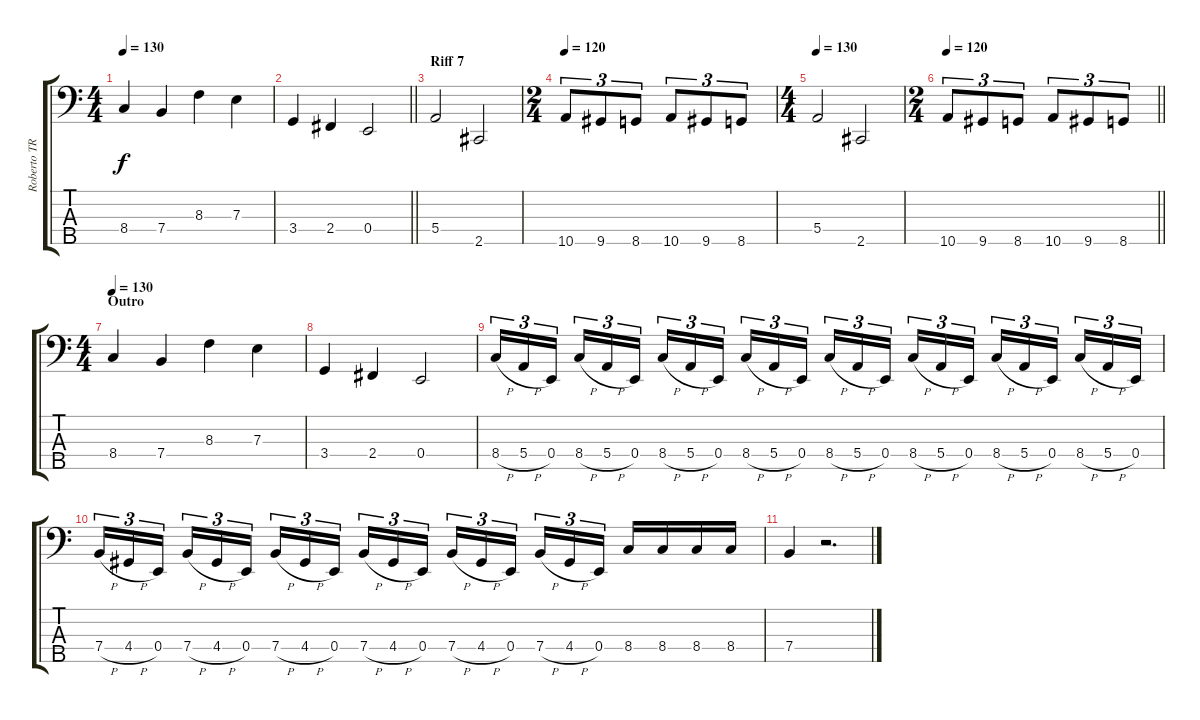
\track ("Roberto TRUJILLO" "Roberto TR") {instrument electricbassfinger}
\staff {score tabs}
\tuning (G2 D2 A1 E1 B0) {hide}
\ts (4 4)
\tempo 130
\clef f4
\ks c
8.4.4{dy f} 7.4.4 8.3.4 7.3.4 |
\barLineRight lightlight
3.4.4 2.4.4 0.4.2 |
\section ("" "Riff 7")
5.4.2 2.5.2 |
\ts (2 4)
\tempo 120
10.5.8{tu (3 2)} 9.5.8{tu (3 2)} 8.5.8{tu (3 2)} 10.5.8{tu (3 2)} 9.5.8{tu (3 2)} 8.5.8{tu (3 2)} |
\ts (4 4)
\tempo 130
5.4.2 2.5.2 |
\ts (2 4)
\tempo 120
\barLineRight lightlight
10.5.8{tu (3 2)} 9.5.8{tu (3 2)} 8.5.8{tu (3 2)} 10.5.8{tu (3 2)} 9.5.8{tu (3 2)} 8.5.8{tu (3 2)} |
\ts (4 4)
\section ("" "Outro")
\tempo 130
8.4.4 7.4.4 8.3.4 7.3.4 |
3.4.4 2.4.4 0.4.2 |
8.4{h}.16{tu (3 2)} 5.4{h}.16{tu (3 2)} 0.4.16{tu (3 2) beam splitsecondary} 8.4{h}.16{tu (3 2)} 5.4{h}.16{tu (3 2)} 0.4.16{tu (3 2)} 8.4{h}.16{tu (3 2)} 5.4{h}.16{tu (3 2)} 0.4.16{tu (3 2) beam splitsecondary} 8.4{h}.16{tu (3 2)} 5.4{h}.16{tu (3 2)} 0.4.16{tu (3 2)} 8.4{h}.16{tu (3 2)} 5.4{h}.16{tu (3 2)} 0.4.16{tu (3 2) beam splitsecondary} 8.4{h}.16{tu (3 2)} 5.4{h}.16{tu (3 2)} 0.4.16{tu (3 2)} 8.4{h}.16{tu (3 2)} 5.4{h}.16{tu (3 2)} 0.4.16{tu (3 2) beam splitsecondary} 8.4{h}.16{tu (3 2)} 5.4{h}.16{tu (3 2)} 0.4.16{tu (3 2)} |
7.4{h}.16{tu (3 2)} 4.4{h}.16{tu (3 2)} 0.4.16{tu (3 2) beam splitsecondary} 7.4{h}.16{tu (3 2)} 4.4{h}.16{tu (3 2)} 0.4.16{tu (3 2)} 7.4{h}.16{tu (3 2)} 4.4{h}.16{tu (3 2)} 0.4.16{tu (3 2) beam splitsecondary} 7.4{h}.16{tu (3 2)} 4.4{h}.16{tu (3 2)} 0.4.16{tu (3 2)} 7.4{h}.16{tu (3 2)} 4.4{h}.16{tu (3 2)} 0.4.16{tu (3 2) beam splitsecondary} 7.4{h}.16{tu (3 2)} 4.4{h}.16{tu (3 2)} 0.4.16{tu (3 2)} 8.4.16 8.4.16 8.4.16 8.4.16 |
7.4.4 r.2{d}
